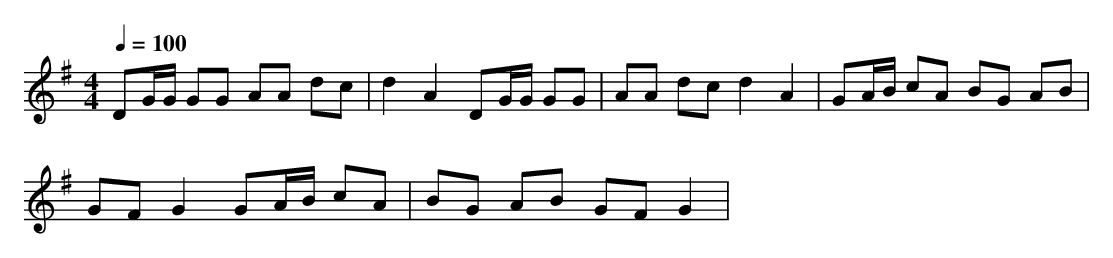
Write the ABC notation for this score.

X:1
T:
M: 4/4
L: 1/8
Q:1/4=100
K:G % 1 sharps
DG/2G/2 GG AA dc|d2 A2 DG/2G/2 GG|AA dc d2 A2|GA/2B/2 cA BG AB|
GF G2 GA/2B/2 cA|BG AB GF G2|
